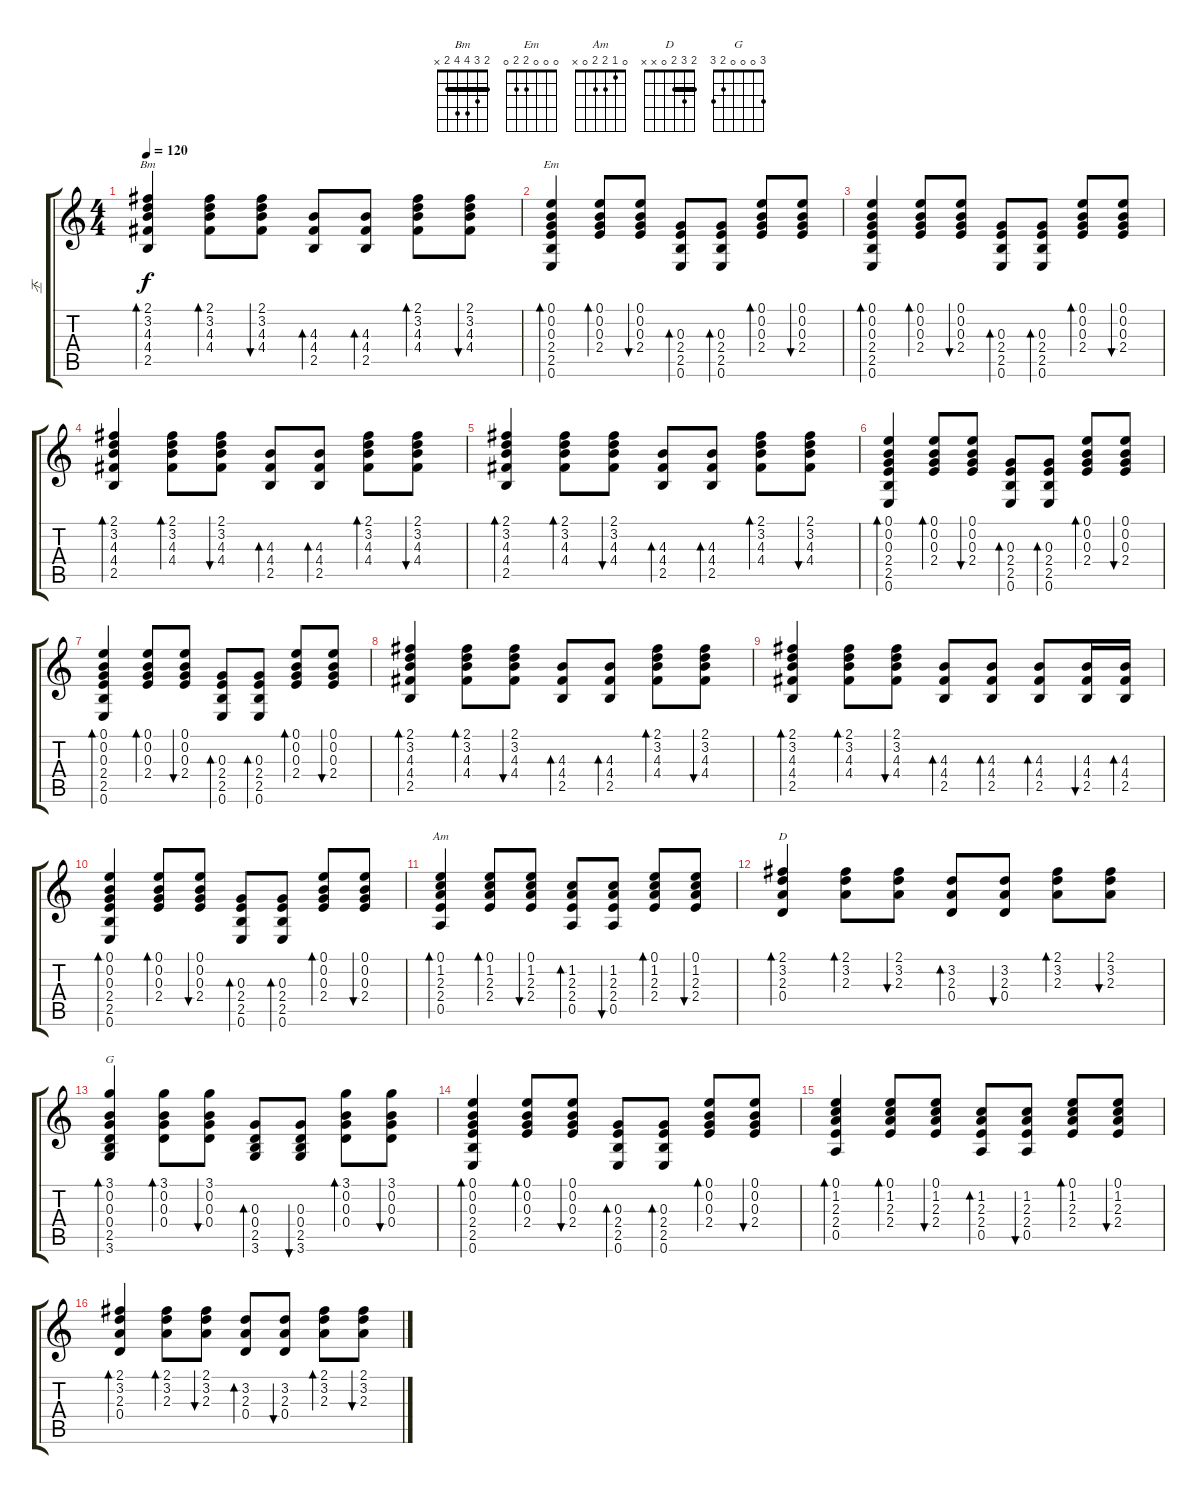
\track ("丕" "丕") {instrument acousticguitarsteel}
\staff {score tabs}
\tuning (E4 B3 G3 D3 A2 E2) {hide}
\chord ("Bm" 2 3 4 4 2 x) {barre 2}
\chord ("Em" 0 0 0 2 2 0)
\chord ("Am" 0 1 2 2 0 x)
\chord ("D" 2 3 2 0 x x) {barre 2}
\chord ("G" 3 0 0 0 2 3)
\ts (4 4)
\tempo 120
\clef g2
\ks c
(2.1 3.2 4.3 4.4 2.5).4{bd 30 ch "Bm" dy f} (2.1 3.2 4.3 4.4).8{bd 30} (2.1 3.2 4.3 4.4).8{bu 30} (4.3 4.4 2.5).8{bd 30} (4.3 4.4 2.5).8{bd 30} (2.1 3.2 4.3 4.4).8{bd 30} (2.1 3.2 4.3 4.4).8{bu 30} |
(0.1 0.2 0.3 2.4 2.5 0.6).4{bd 30 ch "Em"} (0.1 0.2 0.3 2.4).8{bd 30} (0.1 0.2 0.3 2.4).8{bu 30} (0.3 2.4 2.5 0.6).8{bd 30} (0.3 2.4 2.5 0.6).8{bd 30} (0.1 0.2 0.3 2.4).8{bd 30} (0.1 0.2 0.3 2.4).8{bu 30} |
(0.1 0.2 0.3 2.4 2.5 0.6).4{bd 30} (0.1 0.2 0.3 2.4).8{bd 30} (0.1 0.2 0.3 2.4).8{bu 30} (0.3 2.4 2.5 0.6).8{bd 30} (0.3 2.4 2.5 0.6).8{bd 30} (0.1 0.2 0.3 2.4).8{bd 30} (0.1 0.2 0.3 2.4).8{bu 30} |
(2.1 3.2 4.3 4.4 2.5).4{bd 30} (2.1 3.2 4.3 4.4).8{bd 30} (2.1 3.2 4.3 4.4).8{bu 30} (4.3 4.4 2.5).8{bd 30} (4.3 4.4 2.5).8{bd 30} (2.1 3.2 4.3 4.4).8{bd 30} (2.1 3.2 4.3 4.4).8{bu 30} |
(2.1 3.2 4.3 4.4 2.5).4{bd 30} (2.1 3.2 4.3 4.4).8{bd 30} (2.1 3.2 4.3 4.4).8{bu 30} (4.3 4.4 2.5).8{bd 30} (4.3 4.4 2.5).8{bd 30} (2.1 3.2 4.3 4.4).8{bd 30} (2.1 3.2 4.3 4.4).8{bu 30} |
(0.1 0.2 0.3 2.4 2.5 0.6).4{bd 30} (0.1 0.2 0.3 2.4).8{bd 30} (0.1 0.2 0.3 2.4).8{bu 30} (0.3 2.4 2.5 0.6).8{bd 30} (0.3 2.4 2.5 0.6).8{bd 30} (0.1 0.2 0.3 2.4).8{bd 30} (0.1 0.2 0.3 2.4).8{bu 30} |
(0.1 0.2 0.3 2.4 2.5 0.6).4{bd 30} (0.1 0.2 0.3 2.4).8{bd 30} (0.1 0.2 0.3 2.4).8{bu 30} (0.3 2.4 2.5 0.6).8{bd 30} (0.3 2.4 2.5 0.6).8{bd 30} (0.1 0.2 0.3 2.4).8{bd 30} (0.1 0.2 0.3 2.4).8{bu 30} |
(2.1 3.2 4.3 4.4 2.5).4{bd 30} (2.1 3.2 4.3 4.4).8{bd 30} (2.1 3.2 4.3 4.4).8{bu 30} (4.3 4.4 2.5).8{bd 30} (4.3 4.4 2.5).8{bd 30} (2.1 3.2 4.3 4.4).8{bd 30} (2.1 3.2 4.3 4.4).8{bu 30} |
(2.1 3.2 4.3 4.4 2.5).4{bd 30} (2.1 3.2 4.3 4.4).8{bd 30} (2.1 3.2 4.3 4.4).8{bu 30} (4.3 4.4 2.5).8{bd 30} (4.3 4.4 2.5).8{bd 30} (4.3 4.4 2.5).8{bd 30} (4.3 4.4 2.5).16{bu 30} (4.3 4.4 2.5).16{bd 30} |
(0.1 0.2 0.3 2.4 2.5 0.6).4{bd 30} (0.1 0.2 0.3 2.4).8{bd 30} (0.1 0.2 0.3 2.4).8{bu 30} (0.3 2.4 2.5 0.6).8{bd 30} (0.3 2.4 2.5 0.6).8{bd 30} (0.1 0.2 0.3 2.4).8{bd 30} (0.1 0.2 0.3 2.4).8{bu 30} |
(0.1 1.2 2.3 2.4 0.5).4{bd 30 ch "Am"} (0.1 1.2 2.3 2.4).8{bd 30} (0.1 1.2 2.3 2.4).8{bu 30} (1.2 2.3 2.4 0.5).8{bd 30} (1.2 2.3 2.4 0.5).8{bu 30} (0.1 1.2 2.3 2.4).8{bd 30} (0.1 1.2 2.3 2.4).8{bu 30} |
(2.1 3.2 2.3 0.4).4{bd 30 ch "D"} (2.1 3.2 2.3).8{bd 30} (2.1 3.2 2.3).8{bu 30} (3.2 2.3 0.4).8{bd 30} (3.2 2.3 0.4).8{bu 30} (2.1 3.2 2.3).8{bd 30} (2.1 3.2 2.3).8{bu 30} |
(3.1 0.2 0.3 0.4 2.5 3.6).4{bd 30 ch "G"} (3.1 0.2 0.3 0.4).8{bd 30} (3.1 0.2 0.3 0.4).8{bu 30} (0.3 0.4 2.5 3.6).8{bd 30} (0.3 0.4 2.5 3.6).8{bu 30} (3.1 0.2 0.3 0.4).8{bd 30} (3.1 0.2 0.3 0.4).8{bu 30} |
(0.1 0.2 0.3 2.4 2.5 0.6).4{bd 30} (0.1 0.2 0.3 2.4).8{bd 30} (0.1 0.2 0.3 2.4).8{bu 30} (0.3 2.4 2.5 0.6).8{bd 30} (0.3 2.4 2.5 0.6).8{bd 30} (0.1 0.2 0.3 2.4).8{bd 30} (0.1 0.2 0.3 2.4).8{bu 30} |
(0.1 1.2 2.3 2.4 0.5).4{bd 30} (0.1 1.2 2.3 2.4).8{bd 30} (0.1 1.2 2.3 2.4).8{bu 30} (1.2 2.3 2.4 0.5).8{bd 30} (1.2 2.3 2.4 0.5).8{bu 30} (0.1 1.2 2.3 2.4).8{bd 30} (0.1 1.2 2.3 2.4).8{bu 30} |
(2.1 3.2 2.3 0.4).4{bd 30} (2.1 3.2 2.3).8{bd 30} (2.1 3.2 2.3).8{bu 30} (3.2 2.3 0.4).8{bd 30} (3.2 2.3 0.4).8{bu 30} (2.1 3.2 2.3).8{bd 30} (2.1 3.2 2.3).8{bu 30}
